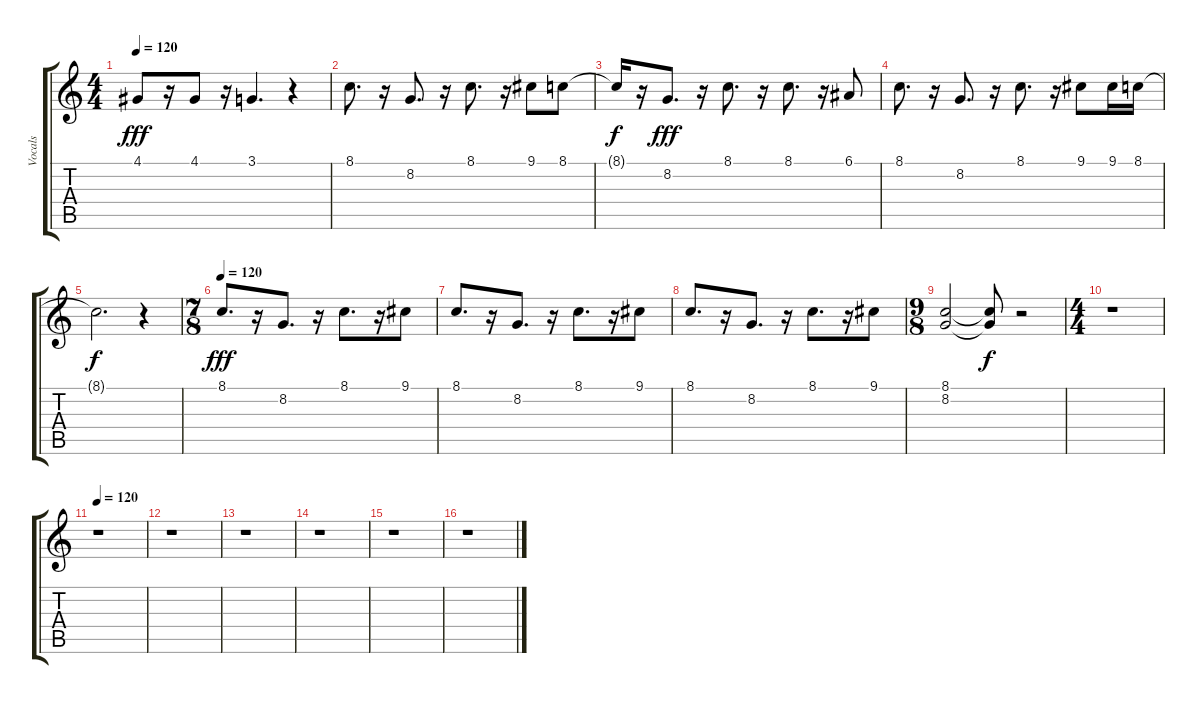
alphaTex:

\track ("Vocals" "Vocals") {instrument voiceoohs}
\staff {score tabs}
\tuning (E4 B3 G3 D3 A2 E2) {hide}
\ts (4 4)
\tempo 120
\clef g2
\ks c
4.1.8{dy fff} r.16 4.1.8 r.16 3.1.4{d} r.4 |
8.1.8{d} r.16 8.2.8{d} r.16 8.1.8{d} r.16 9.1.8 8.1.8 |
8.1{t}.16{dy f} r.16 8.2.8{d dy fff} r.16 8.1.8{d} r.16 8.1.8{d} r.16 6.1.8 |
8.1.8{d} r.16 8.2.8{d} r.16 8.1.8{d} r.16 9.1.8 9.1.16 8.1.16 |
8.1{t}.2{d dy f} r.4 |
\ts (7 8)
\tempo 120
8.1.8{d dy fff} r.16 8.2.8{d} r.16 8.1.8{d} r.16 9.1.8 |
8.1.8{d} r.16 8.2.8{d} r.16 8.1.8{d} r.16 9.1.8 |
8.1.8{d} r.16 8.2.8{d} r.16 8.1.8{d} r.16 9.1.8 |
\ts (9 8)
(8.1 8.2).2 (8.1{t} 8.2{t}).8{dy f} r.2 |
\ts (4 4)
r.1 |
\tempo 120
r.1 |
r.1 |
r.1 |
r.1 |
r.1 |
r.1
